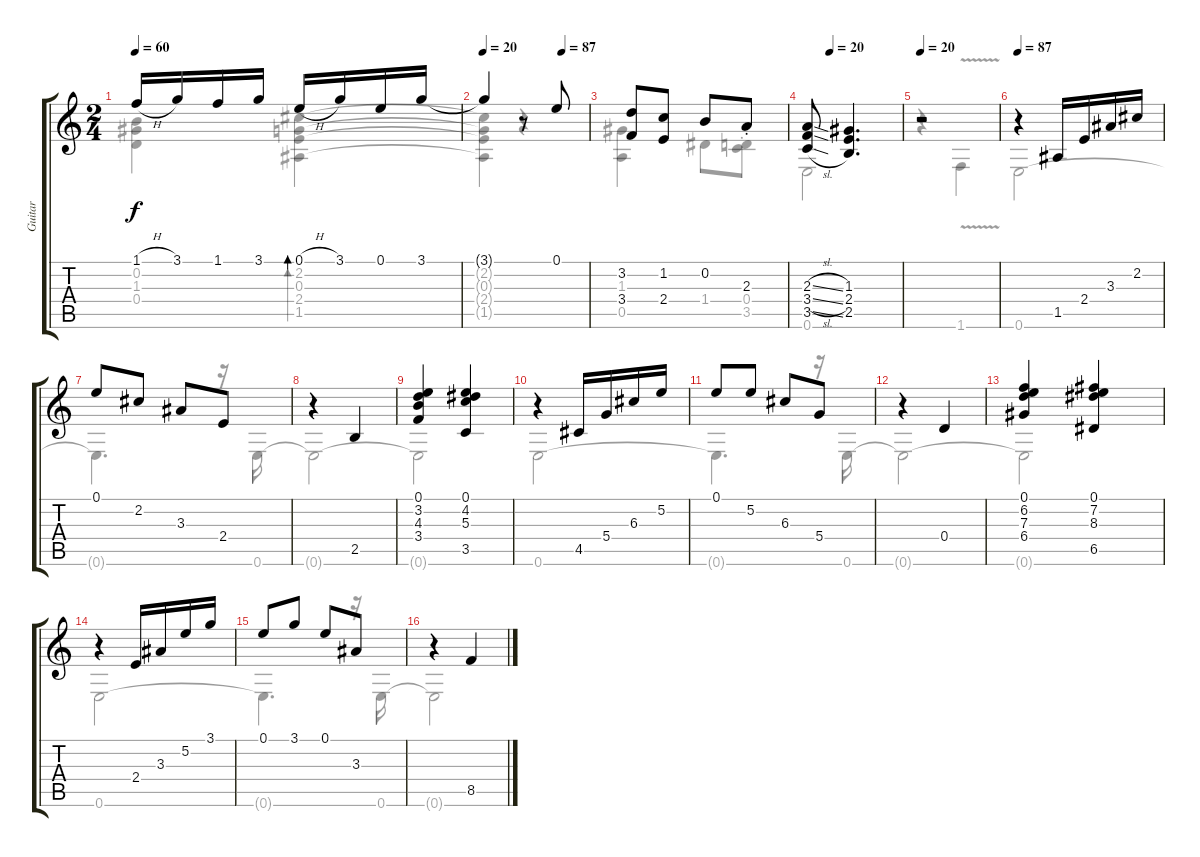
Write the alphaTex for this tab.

\track ("Guitar" "Guitar") {instrument acousticguitarnylon}
\staff {score tabs}
\tuning (E4 B3 G3 D3 A2 E2) {hide}
\voice
\ts (2 4)
\tempo 60
\clef g2
\ks aminor
1.1{h}.16{dy f} 3.1.16 1.1.16 3.1.16 0.1{h}.16{bd 120} 3.1.16 0.1.16 3.1.16 |
\tempo 20
\tempo (87 0.75)
3.1{t}.4 r.8 0.1.8 |
(3.2 3.4).8 (1.2 2.4).8 0.2.8 2.3{st}.8 |
\tempo (20 0.25)
(2.3{sl} 3.4{sl} 3.5{sl}).8 (1.3 2.4 2.5).4{d} |
\tempo 20
r.2 |
\tempo 87
r.4 1.5.16 2.4.16 3.3.16 2.2.16 |
0.1.8 2.2.8 3.3.8 2.4.8 |
r.4 2.5.4 |
(0.1 3.2 4.3 3.4).4 (0.1 4.2 5.3 3.5).4 |
r.4 4.5.16 5.4.16 6.3.16 5.2.16 |
0.1.8 5.2.8 6.3.8 5.4.8 |
r.4 0.4.4 |
(0.1 6.2 7.3 6.4).4 (0.1 7.2 8.3 6.5).4 |
r.4 2.4.16 3.3.16 5.2.16 3.1.16 |
0.1.8 3.1.8 0.1.8 3.3.8 |
r.4 8.5.4
\voice
\clef g2
\ottava regular
\simile none
\ks aminor
(0.2 1.3 0.4).4{dy f} (2.2 0.3 2.4 1.5).4{bd 120} |
(2.2{t} 0.3{t} 2.4{t} 1.5{t}).4 r.4 |
(1.3 0.5).4 1.4.8 (0.4{st} 3.5{st}).8 |
0.6.2 |
r.4 1.6{v}.4 |
0.6.2 |
0.6{t}.4{d} r.16 0.6.16 |
0.6{t}.2 |
0.6{t}.2 |
0.6.2 |
0.6{t}.4{d} r.16 0.6.16 |
0.6{t}.2 |
0.6{t}.2 |
0.6.2 |
0.6{t}.4{d} r.16 0.6.16 |
0.6{t}.2
